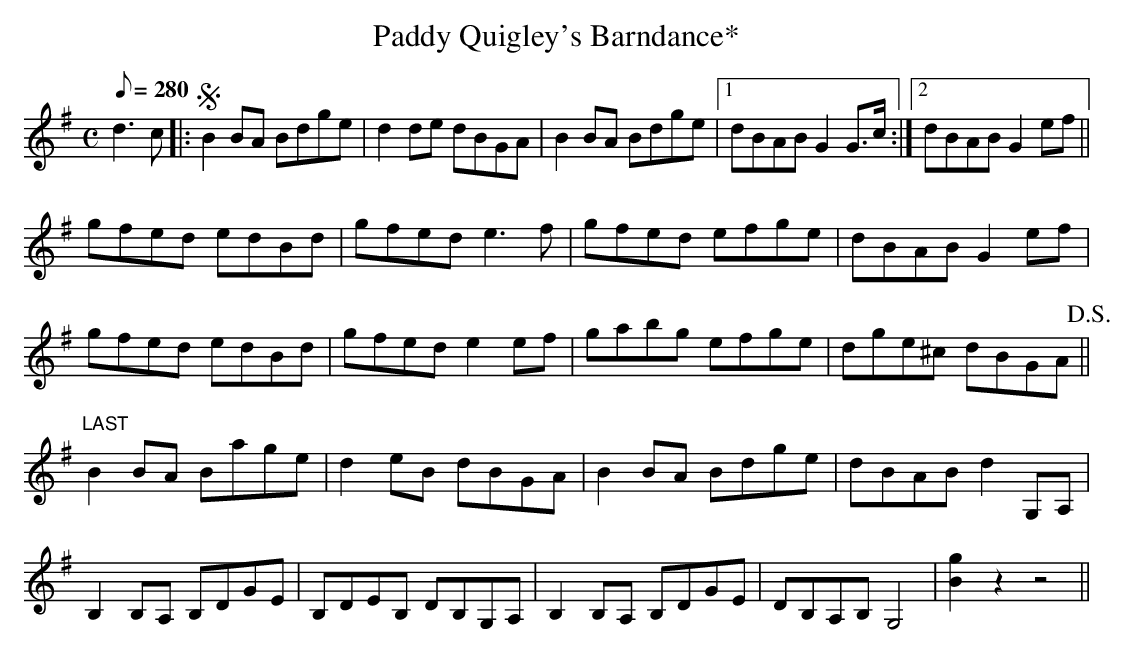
X:1
T:Paddy Quigley's Barndance* % nf<bb
L:1/8
M:C
Q:280
K:G major
d3c|:!segno!B2BA Bdge|d2de dBGA|B2BA Bdge|1 dBAB G2 G>c:|\
[2 dBAB G2ef||
gfed edBd|gfed e3f|gfed efge|dBAB G2ef|
gfed edBd|gfed e2ef|gabg efge|dge^c dBGA !D.S.!||
"LAST" B2BA Bage|d2eB dBGA|B2BA Bdge|dBAB d2G,A,|
B,2B,A, B,DGE|B,DEB, DB,G,A,|B,2B,A, B,DGE|DB,A,B, G,4|[g2B2]z2z4||
